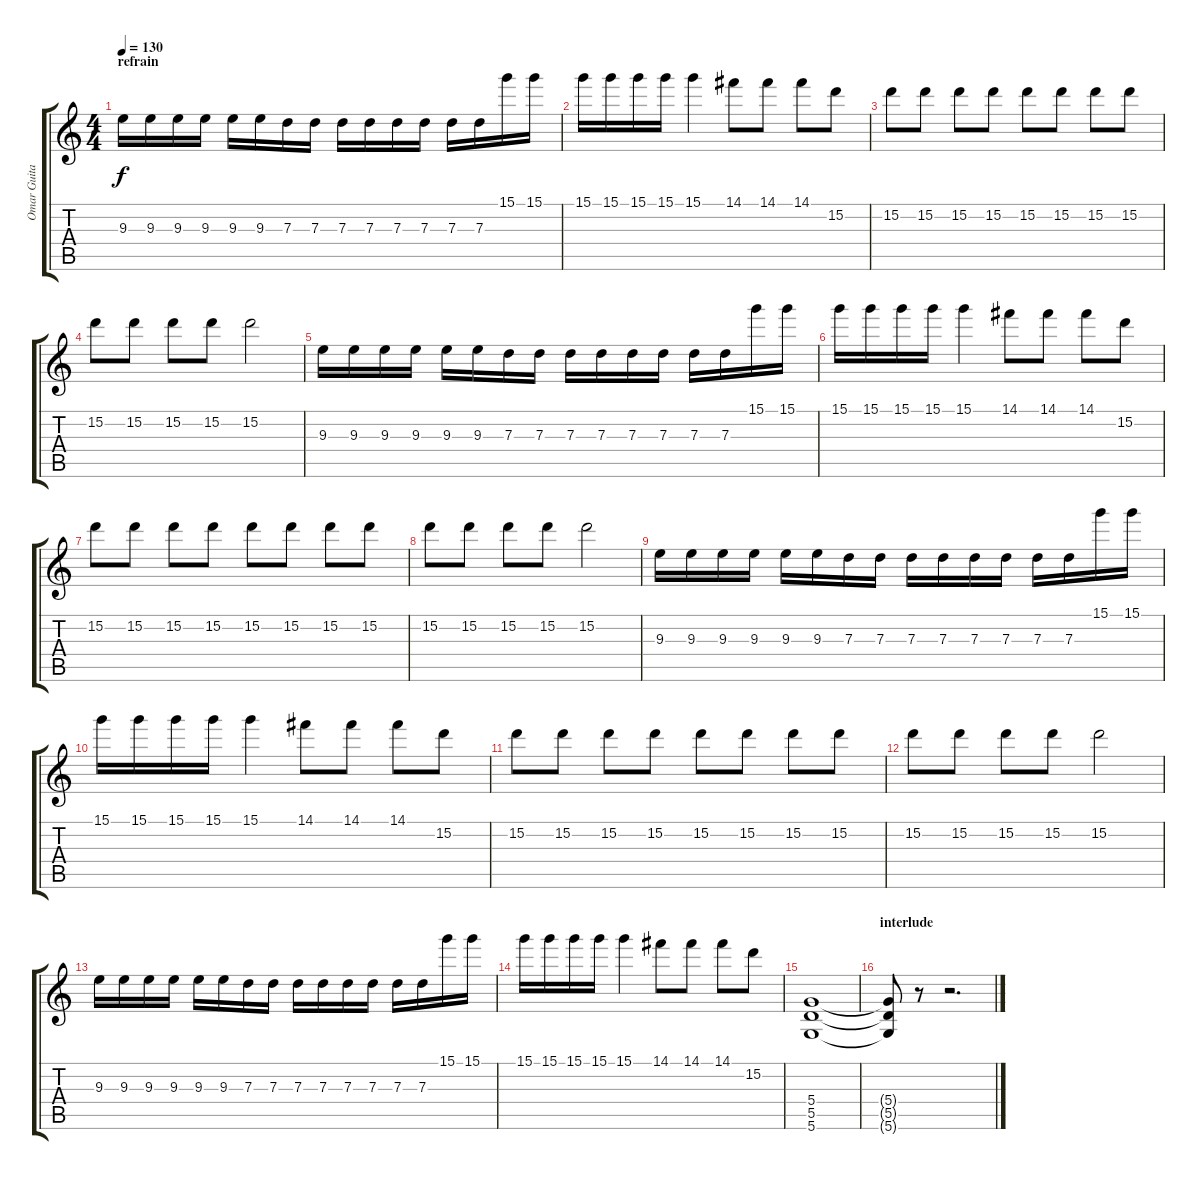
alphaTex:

\track ("Omar Guitar" "Omar Guita") {instrument distortionguitar}
\staff {score tabs}
\tuning (E4 B3 G3 D3 A2 D2) {hide}
\ts (4 4)
\section ("" "refrain")
\tempo 130
\clef g2
\ks c
9.3.16{dy f} 9.3.16 9.3.16 9.3.16 9.3.16 9.3.16 7.3.16 7.3.16 7.3.16 7.3.16 7.3.16 7.3.16 7.3.16 7.3.16 15.1.16 15.1.16 |
15.1.16 15.1.16 15.1.16 15.1.16 15.1.4 14.1.8 14.1.8 14.1.8 15.2.8 |
15.2.8 15.2.8 15.2.8 15.2.8 15.2.8 15.2.8 15.2.8 15.2.8 |
15.2.8 15.2.8 15.2.8 15.2.8 15.2.2 |
9.3.16 9.3.16 9.3.16 9.3.16 9.3.16 9.3.16 7.3.16 7.3.16 7.3.16 7.3.16 7.3.16 7.3.16 7.3.16 7.3.16 15.1.16 15.1.16 |
15.1.16 15.1.16 15.1.16 15.1.16 15.1.4 14.1.8 14.1.8 14.1.8 15.2.8 |
15.2.8 15.2.8 15.2.8 15.2.8 15.2.8 15.2.8 15.2.8 15.2.8 |
15.2.8 15.2.8 15.2.8 15.2.8 15.2.2 |
9.3.16 9.3.16 9.3.16 9.3.16 9.3.16 9.3.16 7.3.16 7.3.16 7.3.16 7.3.16 7.3.16 7.3.16 7.3.16 7.3.16 15.1.16 15.1.16 |
15.1.16 15.1.16 15.1.16 15.1.16 15.1.4 14.1.8 14.1.8 14.1.8 15.2.8 |
15.2.8 15.2.8 15.2.8 15.2.8 15.2.8 15.2.8 15.2.8 15.2.8 |
15.2.8 15.2.8 15.2.8 15.2.8 15.2.2 |
9.3.16 9.3.16 9.3.16 9.3.16 9.3.16 9.3.16 7.3.16 7.3.16 7.3.16 7.3.16 7.3.16 7.3.16 7.3.16 7.3.16 15.1.16 15.1.16 |
15.1.16 15.1.16 15.1.16 15.1.16 15.1.4 14.1.8 14.1.8 14.1.8 15.2.8 |
(5.4 5.5 5.6).1{volume 16} |
\section ("" "interlude")
(5.4{t} 5.5{t} 5.6{t}).8 r.8 r.2{d}
